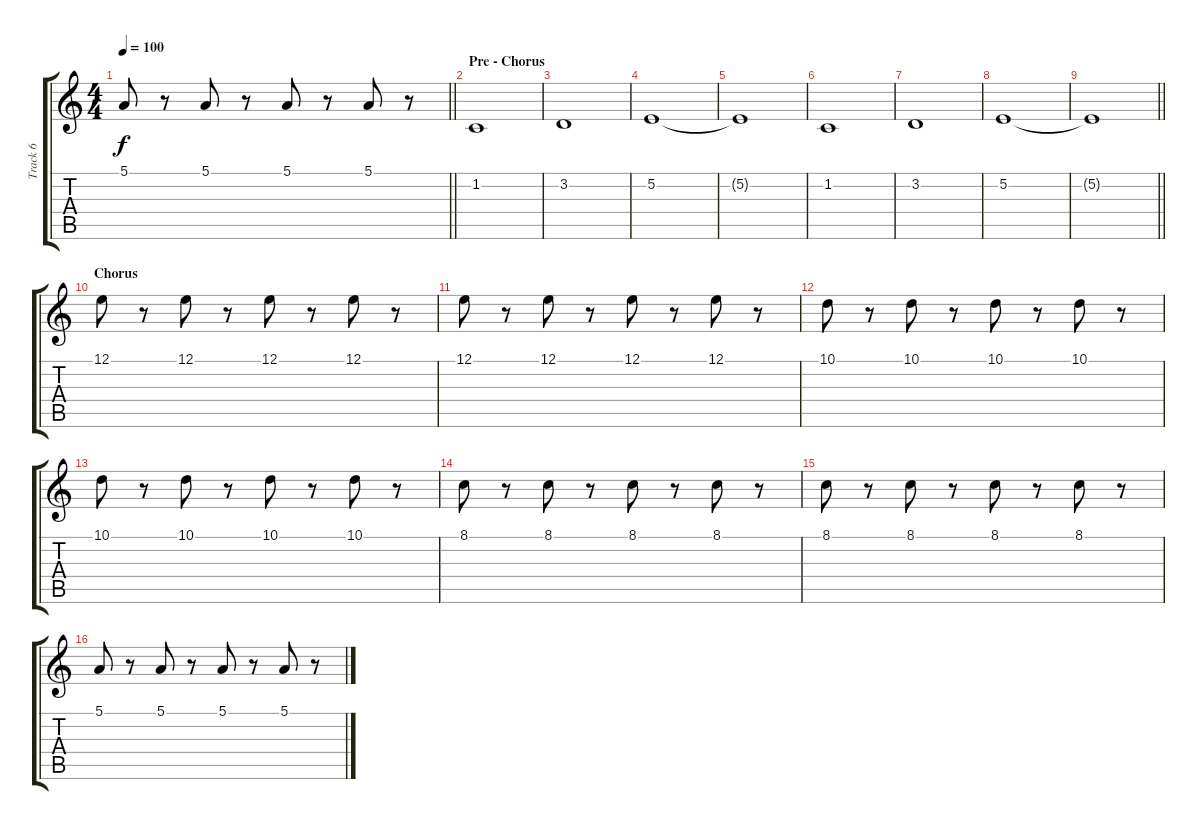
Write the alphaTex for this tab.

\track ("Track 6" "Track 6") {instrument synthstrings2}
\staff {score tabs}
\tuning (E4 B3 G3 D3 A2 E2) {hide}
\ts (4 4)
\tempo 100
\clef g2
\barLineRight lightlight
\ks c
5.1.8{dy f} r.8 5.1.8 r.8 5.1.8 r.8 5.1.8 r.8 |
\section ("" "Pre - Chorus")
1.2.1{volume 11 instrument lead2sawtooth} |
3.2.1 |
5.2.1 |
5.2{t}.1 |
1.2.1 |
3.2.1 |
5.2.1 |
\barLineRight lightlight
5.2{t}.1 |
\section ("" "Chorus")
12.1.8{volume 9 instrument synthstrings2} r.8 12.1.8 r.8 12.1.8 r.8 12.1.8 r.8 |
12.1.8 r.8 12.1.8 r.8 12.1.8 r.8 12.1.8 r.8 |
10.1.8 r.8 10.1.8 r.8 10.1.8 r.8 10.1.8 r.8 |
10.1.8 r.8 10.1.8 r.8 10.1.8 r.8 10.1.8 r.8 |
8.1.8 r.8 8.1.8 r.8 8.1.8 r.8 8.1.8 r.8 |
8.1.8 r.8 8.1.8 r.8 8.1.8 r.8 8.1.8 r.8 |
5.1.8 r.8 5.1.8 r.8 5.1.8 r.8 5.1.8 r.8
